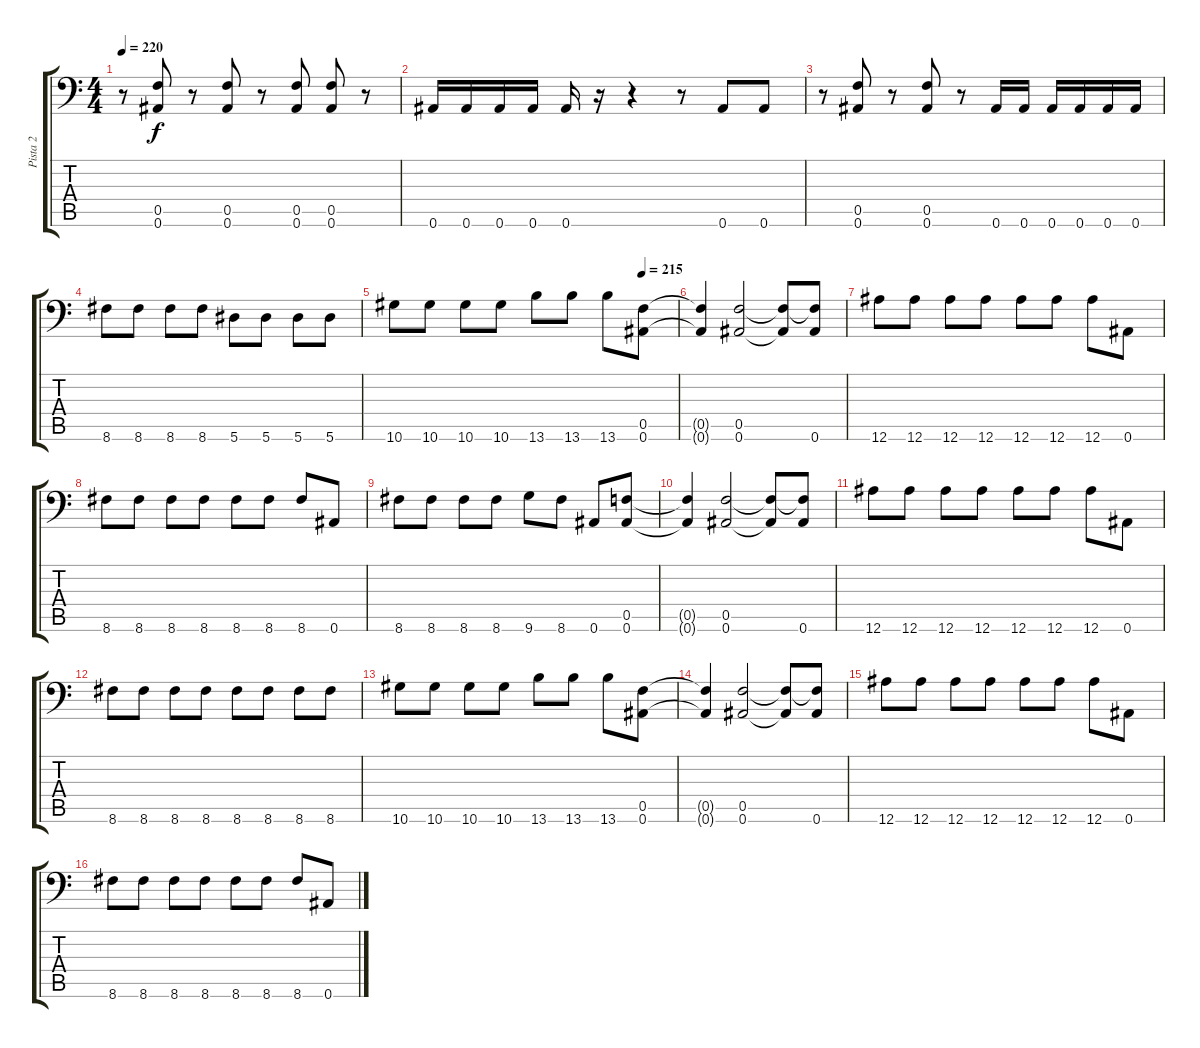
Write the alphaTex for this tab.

\track ("Pista 2" "Pista 2") {instrument distortionguitar}
\staff {score tabs}
\tuning (C4 G3 Eb3 Bb2 F2 Bb1) {hide}
\ts (4 4)
\tempo 220
\clef f4
\ks c
r.8{dy f} (0.5 0.6).8 r.8 (0.5 0.6).8 r.8 (0.5 0.6).8 (0.5 0.6).8 r.8 |
0.6.16 0.6.16 0.6.16 0.6.16 0.6.16 r.16 r.4 r.8 0.6.8 0.6.8 |
r.8 (0.5 0.6).8 r.8 (0.5 0.6).8 r.8 0.6.16 0.6.16 0.6.16 0.6.16 0.6.16 0.6.16 |
8.6.8 8.6.8 8.6.8 8.6.8 5.6.8 5.6.8 5.6.8 5.6.8 |
\tempo (215 0.875)
10.6.8 10.6.8 10.6.8 10.6.8 13.6.8 13.6.8 13.6.8 (0.5 0.6).8 |
(0.5{t} 0.6{t}).4 (0.5 0.6).2 (0.5{t} 0.6{t}).8 (0.5{t} 0.6).8 |
12.6.8 12.6.8 12.6.8 12.6.8 12.6.8 12.6.8 12.6.8 0.6.8 |
8.6.8 8.6.8 8.6.8 8.6.8 8.6.8 8.6.8 8.6.8 0.6.8 |
8.6.8 8.6.8 8.6.8 8.6.8 9.6.8 8.6.8 0.6.8 (0.5 0.6).8 |
(0.5{t} 0.6{t}).4 (0.5 0.6).2 (0.5{t} 0.6{t}).8 (0.5{t} 0.6).8 |
12.6.8 12.6.8 12.6.8 12.6.8 12.6.8 12.6.8 12.6.8 0.6.8 |
8.6.8 8.6.8 8.6.8 8.6.8 8.6.8 8.6.8 8.6.8 8.6.8 |
10.6.8 10.6.8 10.6.8 10.6.8 13.6.8 13.6.8 13.6.8 (0.5 0.6).8 |
(0.5{t} 0.6{t}).4 (0.5 0.6).2 (0.5{t} 0.6{t}).8 (0.5{t} 0.6).8 |
12.6.8 12.6.8 12.6.8 12.6.8 12.6.8 12.6.8 12.6.8 0.6.8 |
8.6.8 8.6.8 8.6.8 8.6.8 8.6.8 8.6.8 8.6.8 0.6.8
